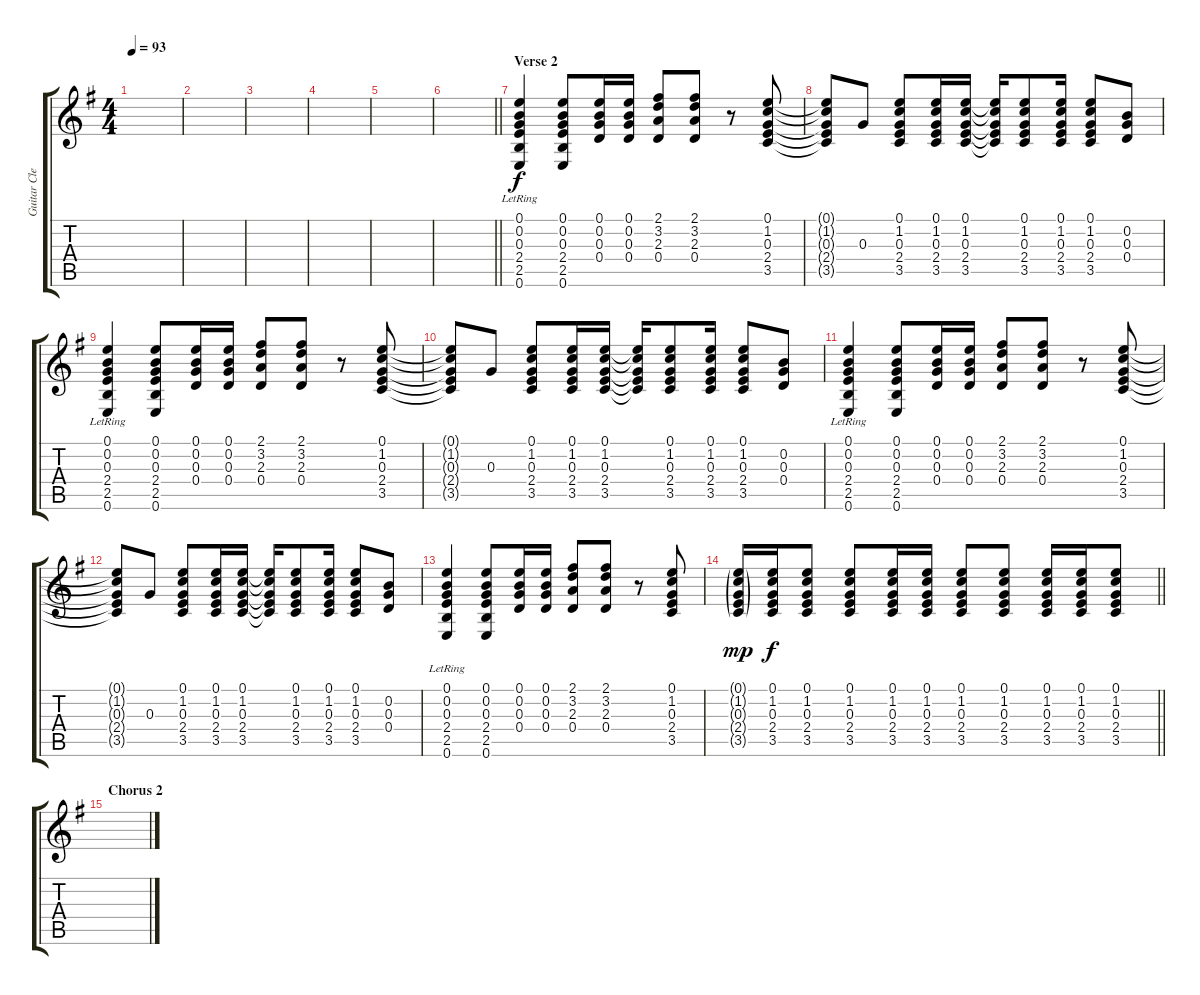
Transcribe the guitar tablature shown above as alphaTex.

\track ("Guitar Clean" "Guitar Cle") {instrument acousticguitarsteel}
\staff {score tabs}
\tuning (E4 B3 G3 D3 A2 E2) {hide}
\ts (4 4)
\tempo 93
\clef g2
\ks g
|
|
|
|
|
\barLineRight lightlight
|
\section ("" "Verse 2")
(0.1{lr} 0.2{lr} 0.3{lr} 2.4{lr} 2.5{lr} 0.6{lr}).4 (0.1 0.2 0.3 2.4 2.5 0.6).8 (0.1 0.2 0.3 0.4).16 (0.1 0.2 0.3 0.4).16 (2.1 3.2 2.3 0.4).8 (2.1 3.2 2.3 0.4).8 r.8 (0.1 1.2 0.3 2.4 3.5).8 |
(0.1{t} 1.2{t} 0.3{t} 2.4{t} 3.5{t}).8 0.3.8 (0.1 1.2 0.3 2.4 3.5).8 (0.1 1.2 0.3 2.4 3.5).16 (0.1 1.2 0.3 2.4 3.5).16 (0.1{t} 1.2{t} 0.3{t} 2.4{t} 3.5{t}).16 (0.1 1.2 0.3 2.4 3.5).8 (0.1 1.2 0.3 2.4 3.5).16 (0.1 1.2 0.3 2.4 3.5).8 (0.2 0.3 0.4).8 |
(0.1{lr} 0.2{lr} 0.3{lr} 2.4{lr} 2.5{lr} 0.6{lr}).4 (0.1 0.2 0.3 2.4 2.5 0.6).8 (0.1 0.2 0.3 0.4).16 (0.1 0.2 0.3 0.4).16 (2.1 3.2 2.3 0.4).8 (2.1 3.2 2.3 0.4).8 r.8 (0.1 1.2 0.3 2.4 3.5).8 |
(0.1{t} 1.2{t} 0.3{t} 2.4{t} 3.5{t}).8 0.3.8 (0.1 1.2 0.3 2.4 3.5).8 (0.1 1.2 0.3 2.4 3.5).16 (0.1 1.2 0.3 2.4 3.5).16 (0.1{t} 1.2{t} 0.3{t} 2.4{t} 3.5{t}).16 (0.1 1.2 0.3 2.4 3.5).8 (0.1 1.2 0.3 2.4 3.5).16 (0.1 1.2 0.3 2.4 3.5).8 (0.2 0.3 0.4).8 |
(0.1{lr} 0.2{lr} 0.3{lr} 2.4{lr} 2.5{lr} 0.6{lr}).4 (0.1 0.2 0.3 2.4 2.5 0.6).8 (0.1 0.2 0.3 0.4).16 (0.1 0.2 0.3 0.4).16 (2.1 3.2 2.3 0.4).8 (2.1 3.2 2.3 0.4).8 r.8 (0.1 1.2 0.3 2.4 3.5).8 |
(0.1{t} 1.2{t} 0.3{t} 2.4{t} 3.5{t}).8 0.3.8 (0.1 1.2 0.3 2.4 3.5).8 (0.1 1.2 0.3 2.4 3.5).16 (0.1 1.2 0.3 2.4 3.5).16 (0.1{t} 1.2{t} 0.3{t} 2.4{t} 3.5{t}).16 (0.1 1.2 0.3 2.4 3.5).8 (0.1 1.2 0.3 2.4 3.5).16 (0.1 1.2 0.3 2.4 3.5).8 (0.2 0.3 0.4).8 |
(0.1{lr} 0.2{lr} 0.3{lr} 2.4{lr} 2.5{lr} 0.6{lr}).4 (0.1 0.2 0.3 2.4 2.5 0.6).8 (0.1 0.2 0.3 0.4).16 (0.1 0.2 0.3 0.4).16 (2.1 3.2 2.3 0.4).8 (2.1 3.2 2.3 0.4).8 r.8 (0.1 1.2 0.3 2.4 3.5).8 |
\barLineRight lightlight
(0.1{g} 1.2{g} 0.3{g} 2.4{g} 3.5{g}).16{dy mp} (0.1 1.2 0.3 2.4 3.5).16{dy f} (0.1 1.2 0.3 2.4 3.5).8 (0.1 1.2 0.3 2.4 3.5).8 (0.1 1.2 0.3 2.4 3.5).16 (0.1 1.2 0.3 2.4 3.5).16 (0.1 1.2 0.3 2.4 3.5).8 (0.1 1.2 0.3 2.4 3.5).8 (0.1 1.2 0.3 2.4 3.5).16 (0.1 1.2 0.3 2.4 3.5).16 (0.1 1.2 0.3 2.4 3.5).8 |
\section ("" "Chorus 2")
